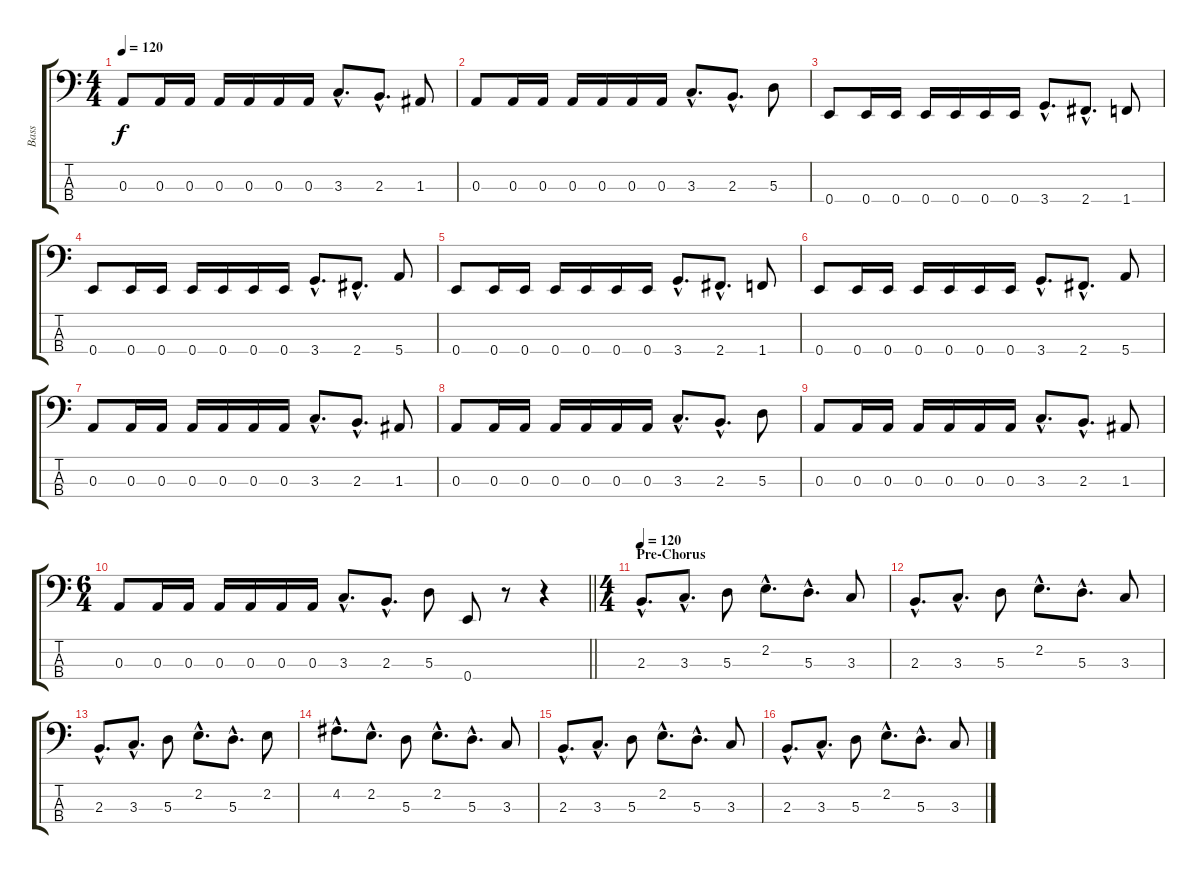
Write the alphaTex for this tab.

\track ("Bass" "Bass") {instrument electricbassfinger}
\staff {score tabs}
\tuning (G2 D2 A1 E1) {hide}
\ts (4 4)
\tempo 120
\clef f4
\ks c
0.3.8{dy f} 0.3.16 0.3.16 0.3.16 0.3.16 0.3.16 0.3.16 3.3{hac}.8{d} 2.3{hac}.8{d} 1.3.8 |
0.3.8 0.3.16 0.3.16 0.3.16 0.3.16 0.3.16 0.3.16 3.3{hac}.8{d} 2.3{hac}.8{d} 5.3.8 |
0.4.8 0.4.16 0.4.16 0.4.16 0.4.16 0.4.16 0.4.16 3.4{hac}.8{d} 2.4{hac}.8{d} 1.4.8 |
0.4.8 0.4.16 0.4.16 0.4.16 0.4.16 0.4.16 0.4.16 3.4{hac}.8{d} 2.4{hac}.8{d} 5.4.8 |
0.4.8 0.4.16 0.4.16 0.4.16 0.4.16 0.4.16 0.4.16 3.4{hac}.8{d} 2.4{hac}.8{d} 1.4.8 |
0.4.8 0.4.16 0.4.16 0.4.16 0.4.16 0.4.16 0.4.16 3.4{hac}.8{d} 2.4{hac}.8{d} 5.4.8 |
0.3.8 0.3.16 0.3.16 0.3.16 0.3.16 0.3.16 0.3.16 3.3{hac}.8{d} 2.3{hac}.8{d} 1.3.8 |
0.3.8 0.3.16 0.3.16 0.3.16 0.3.16 0.3.16 0.3.16 3.3{hac}.8{d} 2.3{hac}.8{d} 5.3.8 |
0.3.8 0.3.16 0.3.16 0.3.16 0.3.16 0.3.16 0.3.16 3.3{hac}.8{d} 2.3{hac}.8{d} 1.3.8 |
\ts (6 4)
\barLineRight lightlight
0.3.8 0.3.16 0.3.16 0.3.16 0.3.16 0.3.16 0.3.16 3.3{hac}.8{d} 2.3{hac}.8{d} 5.3.8 0.4.8 r.8 r.4 |
\ts (4 4)
\section ("" "Pre-Chorus")
\tempo 120
2.3{hac}.8{d} 3.3{hac}.8{d} 5.3.8 2.2{hac}.8{d} 5.3{hac}.8{d} 3.3.8 |
2.3{hac}.8{d} 3.3{hac}.8{d} 5.3.8 2.2{hac}.8{d} 5.3{hac}.8{d} 3.3.8 |
2.3{hac}.8{d} 3.3{hac}.8{d} 5.3.8 2.2{hac}.8{d} 5.3{hac}.8{d} 2.2.8 |
4.2{hac}.8{d} 2.2{hac}.8{d} 5.3.8 2.2{hac}.8{d} 5.3{hac}.8{d} 3.3.8 |
2.3{hac}.8{d} 3.3{hac}.8{d} 5.3.8 2.2{hac}.8{d} 5.3{hac}.8{d} 3.3.8 |
2.3{hac}.8{d} 3.3{hac}.8{d} 5.3.8 2.2{hac}.8{d} 5.3{hac}.8{d} 3.3.8
